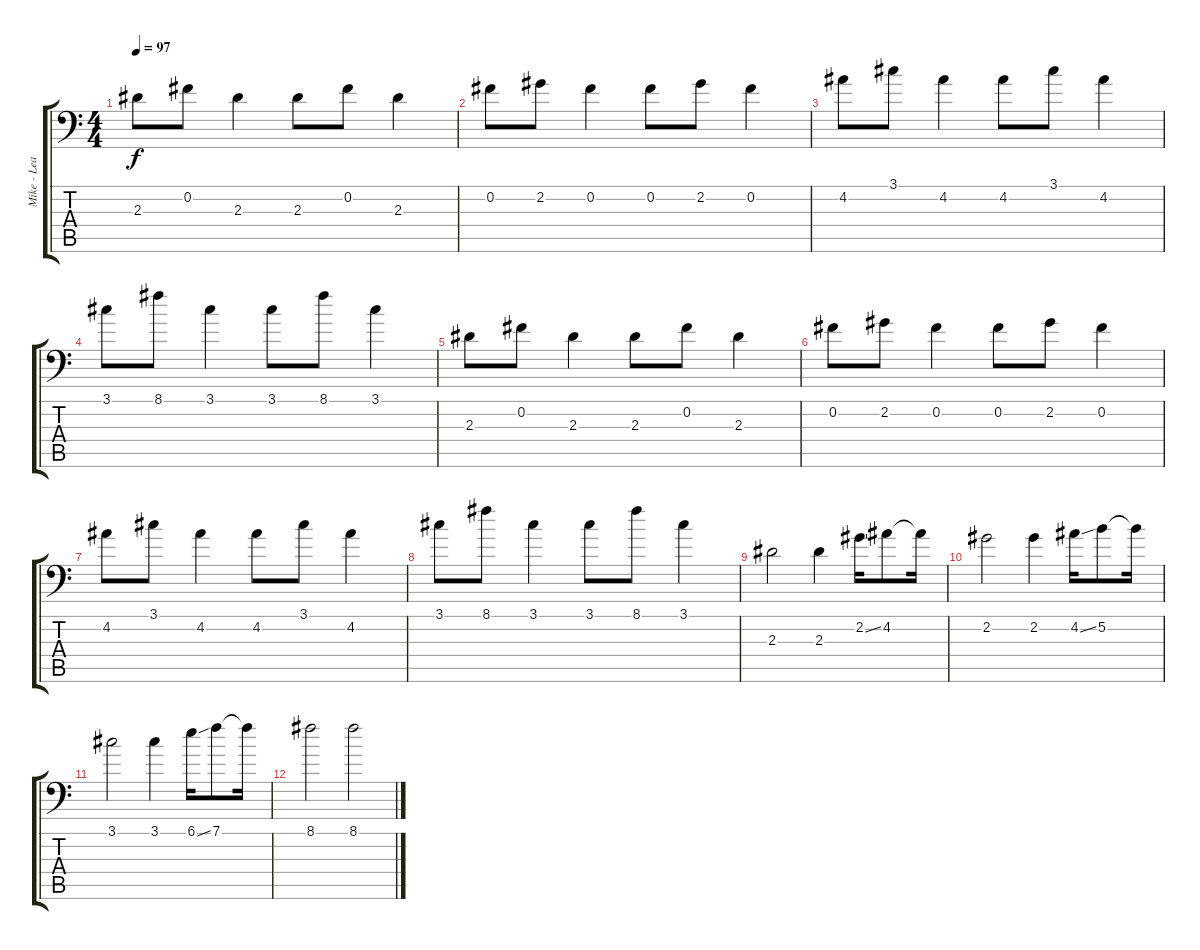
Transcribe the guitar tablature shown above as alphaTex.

\track ("Mike - Lead" "Mike - Lea") {instrument acousticguitarsteel}
\staff {score tabs}
\tuning (Bb3 Gb3 Db3 Ab2 Eb2 Ab1) {hide}
\ts (4 4)
\tempo 97
\clef f4
\ks c
2.3.8{dy f} 0.2.8 2.3.4 2.3.8 0.2.8 2.3.4 |
0.2.8 2.2.8 0.2.4 0.2.8 2.2.8 0.2.4 |
4.2.8 3.1.8 4.2.4 4.2.8 3.1.8 4.2.4 |
3.1.8 8.1.8 3.1.4 3.1.8 8.1.8 3.1.4 |
2.3.8 0.2.8 2.3.4 2.3.8 0.2.8 2.3.4 |
0.2.8 2.2.8 0.2.4 0.2.8 2.2.8 0.2.4 |
4.2.8 3.1.8 4.2.4 4.2.8 3.1.8 4.2.4 |
3.1.8 8.1.8 3.1.4 3.1.8 8.1.8 3.1.4 |
2.3.2 2.3.4 2.2{ss}.16 4.2.8 4.2{t}.16 |
2.2.2 2.2.4 4.2{ss}.16 5.2.8 5.2{t}.16 |
3.1.2 3.1.4 6.1{ss}.16 7.1.8 7.1{t}.16 |
8.1.2 8.1.2
